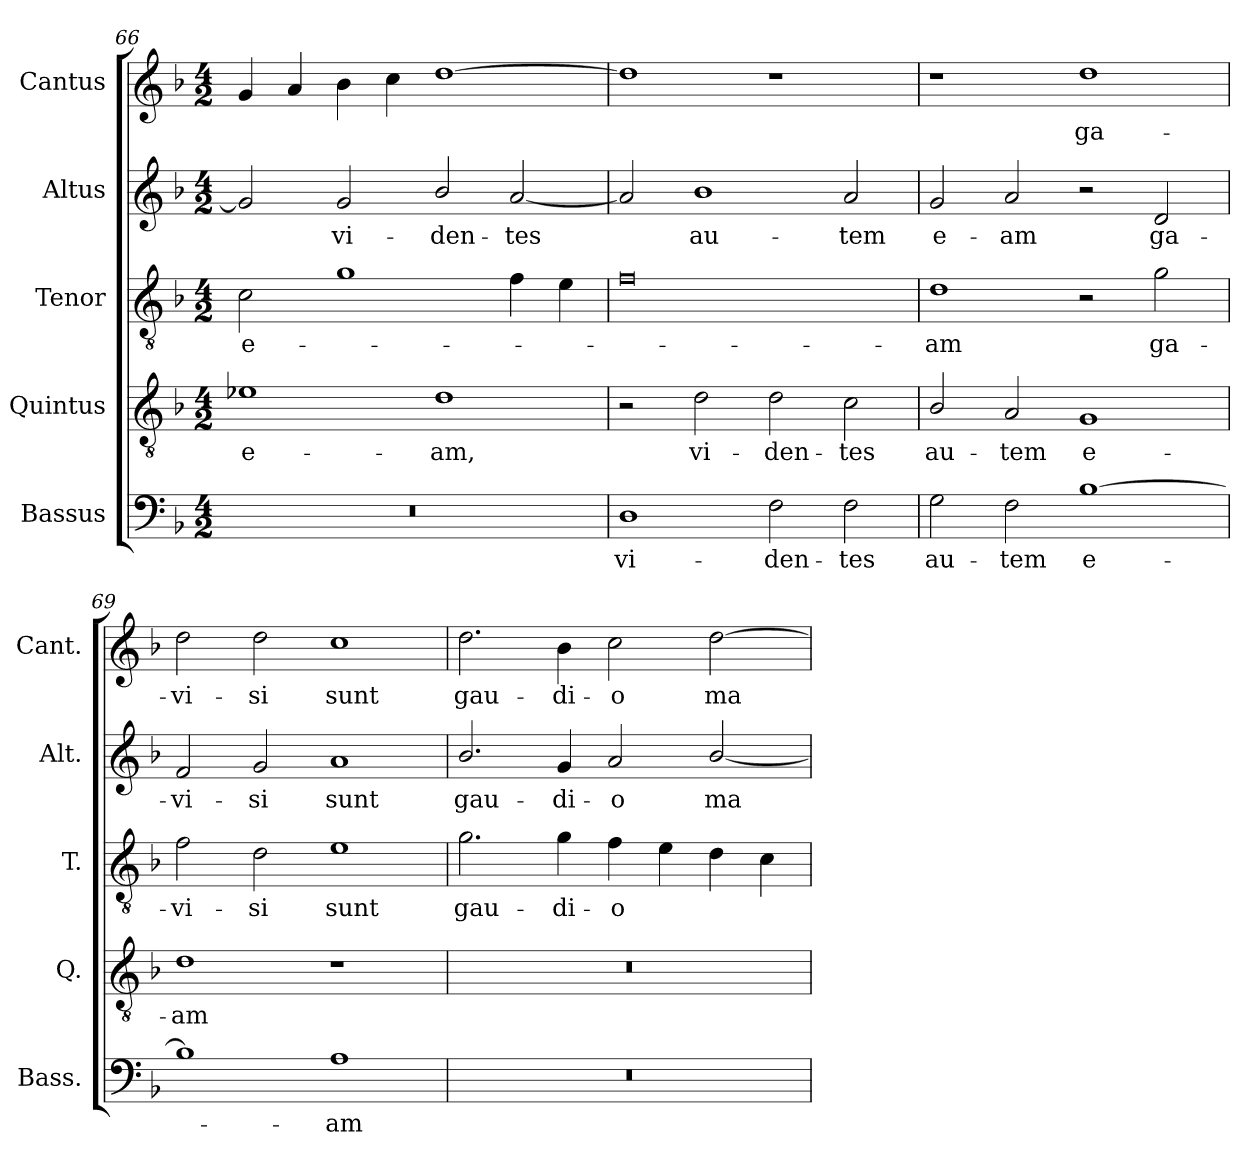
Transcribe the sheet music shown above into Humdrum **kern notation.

**kern	**text	**kern	**text	**kern	**text	**kern	**text	**kern	**text
*part5	*part5	*part4	*part4	*part3	*part3	*part2	*part2	*part1	*part1
*staff5	*staff5	*staff4	*staff4	*staff3	*staff3	*staff2	*staff2	*staff1	*staff1
*I"Bassus	*	*I"Quintus	*	*I"Tenor	*	*I"Altus	*	*I"Cantus	*
*I'Bass.	*	*I'Q.	*	*I'T.	*	*I'Alt.	*	*I'Cant.	*
*clefF4	*	*clefGv2	*	*clefGv2	*	*clefG2	*	*clefG2	*
*	*	*ITrd7c12	*	*ITrd7c12	*	*	*	*	*
*k[b-]	*	*k[b-]	*	*k[b-]	*	*k[b-]	*	*k[b-]	*
*F:	*	*F:	*	*F:	*	*F:	*	*F:	*
*M4/2	*	*M4/2	*	*M4/2	*	*M4/2	*	*M4/2	*
=66	=66	=66	=66	=66	=66	=66	=66	=66	=66
!LO:N:vis=1	!	!	!	!	!	!	!	!	!
!	!	!	!LO:LY:b:color=#000000	!	!	!	!	!	!
!	!	!	!	!	!LO:LY:b:color=#000000	!	!	!	!
0r	.	1E-Xi	e-	2Ci\	e-	2gi/]	.	4gi/	.
.	.	.	.	.	.	.	.	4ai/	.
!	!	!	!	!	!	!	!LO:LY:b:color=#000000	!	!
.	.	.	.	1Gi	.	2gi/	vi-	4b-i\	.
.	.	.	.	.	.	.	.	4cci\	.
!	!	!	!LO:LY:b:color=#000000	!	!	!	!	!	!
!	!	!	!	!	!	!	!LO:LY:b:color=#000000	!	!
.	.	1Di	-am,	.	.	2b-i/	-den-	[1ddi	.
!	!	!	!	!	!	!	!LO:LY:b:color=#000000	!	!
.	.	.	.	4Fi\	.	[2ai/	-tes	.	.
.	.	.	.	4Ei\	.	.	.	.	.
=67	=67	=67	=67	=67	=67	=67	=67	=67	=67
!	!LO:LY:b:color=#000000	!	!	!	!	!	!	!	!
1Di	vi-	2r	.	0Fi	.	2ai/]	.	1ddi]	.
!	!	!	!LO:LY:b:color=#000000	!	!	!	!	!	!
!	!	!	!	!	!	!	!LO:LY:b:color=#000000	!	!
.	.	2Di\	vi-	.	.	1b-i	au-	.	.
!	!LO:LY:b:color=#000000	!	!	!	!	!	!	!	!
!	!	!	!LO:LY:b:color=#000000	!	!	!	!	!	!
2Fi\	-den-	2Di\	-den-	.	.	.	.	1r	.
!	!LO:LY:b:color=#000000	!	!	!	!	!	!	!	!
!	!	!	!LO:LY:b:color=#000000	!	!	!	!	!	!
!	!	!	!	!	!	!	!LO:LY:b:color=#000000	!	!
2Fi\	-tes	2Ci\	-tes	.	.	2ai/	-tem	.	.
=68	=68	=68	=68	=68	=68	=68	=68	=68	=68
!	!LO:LY:b:color=#000000	!	!	!	!	!	!	!	!
!	!	!	!LO:LY:b:color=#000000	!	!	!	!	!	!
!	!	!	!	!	!LO:LY:b:color=#000000	!	!	!	!
!	!	!	!	!	!	!	!LO:LY:b:color=#000000	!	!
2Gi\	au-	2BB-i/	au-	1Di	-am	2gi/	e-	1r	.
!	!LO:LY:b:color=#000000	!	!	!	!	!	!	!	!
!	!	!	!LO:LY:b:color=#000000	!	!	!	!	!	!
!	!	!	!	!	!	!	!LO:LY:b:color=#000000	!	!
2Fi\	-tem	2AAi/	-tem	.	.	2ai/	-am	.	.
!	!LO:LY:b:color=#000000	!	!	!	!	!	!	!	!
!	!	!	!LO:LY:b:color=#000000	!	!	!	!	!	!
!	!	!	!	!	!	!	!	!	!LO:LY:b:color=#000000
[1B-i	e-	1GGi	e-	2r	.	2r	.	1ddi	ga-
!	!	!	!	!	!LO:LY:b:color=#000000	!	!	!	!
!	!	!	!	!	!	!	!LO:LY:b:color=#000000	!	!
.	.	.	.	2Gi\	ga-	2di/	ga-	.	.
=69	=69	=69	=69	=69	=69	=69	=69	=69	=69
!	!	!	!LO:LY:b:color=#000000	!	!	!	!	!	!
!	!	!	!	!	!LO:LY:b:color=#000000	!	!	!	!
!	!	!	!	!	!	!	!LO:LY:b:color=#000000	!	!
!	!	!	!	!	!	!	!	!	!LO:LY:b:color=#000000
1B-i]	.	1Di	-am	2Fi\	-vi-	2fi/	-vi-	2ddi\	-vi-
!	!	!	!	!	!LO:LY:b:color=#000000	!	!	!	!
!	!	!	!	!	!	!	!LO:LY:b:color=#000000	!	!
!	!	!	!	!	!	!	!	!	!LO:LY:b:color=#000000
.	.	.	.	2Di\	-si	2gi/	-si	2ddi\	-si
!	!LO:LY:b:color=#000000	!	!	!	!	!	!	!	!
!	!	!	!	!	!LO:LY:b:color=#000000	!	!	!	!
!	!	!	!	!	!	!	!LO:LY:b:color=#000000	!	!
!	!	!	!	!	!	!	!	!	!LO:LY:b:color=#000000
1Ai	-am	1r	.	1Ei	sunt	1ai	sunt	1cci	sunt
!!LO:PB:g=z
=70	=70	=70	=70	=70	=70	=70	=70	=70	=70
!LO:N:vis=1	!	!LO:N:vis=1	!	!	!	!	!	!	!
!	!	!	!	!	!LO:LY:b:color=#000000	!	!	!	!
!	!	!	!	!	!	!	!LO:LY:b:color=#000000	!	!
!	!	!	!	!	!	!	!	!	!LO:LY:b:color=#000000
0r	.	0r	.	2.Gi\	gau-	2.b-i/	gau-	2.ddi\	gau-
!	!	!	!	!	!LO:LY:b:color=#000000	!	!	!	!
!	!	!	!	!	!	!	!LO:LY:b:color=#000000	!	!
!	!	!	!	!	!	!	!	!	!LO:LY:b:color=#000000
.	.	.	.	4Gi\	-di-	4gi/	-di-	4b-i\	-di-
!	!	!	!	!	!LO:LY:b:color=#000000	!	!	!	!
!	!	!	!	!	!	!	!LO:LY:b:color=#000000	!	!
!	!	!	!	!	!	!	!	!	!LO:LY:b:color=#000000
.	.	.	.	4Fi\	-o	2ai/	-o	2cci\	-o
.	.	.	.	4Ei\	.	.	.	.	.
!	!	!	!	!	!	!	!LO:LY:b:color=#000000	!	!
!	!	!	!	!	!	!	!	!	!LO:LY:b:color=#000000
.	.	.	.	4Di\	.	[2b-i/	ma-	[2ddi\	ma-
.	.	.	.	4Ci\	.	.	.	.	.
=	=	=	=	=	=	=	=	=	=
*-	*-	*-	*-	*-	*-	*-	*-	*-	*-
